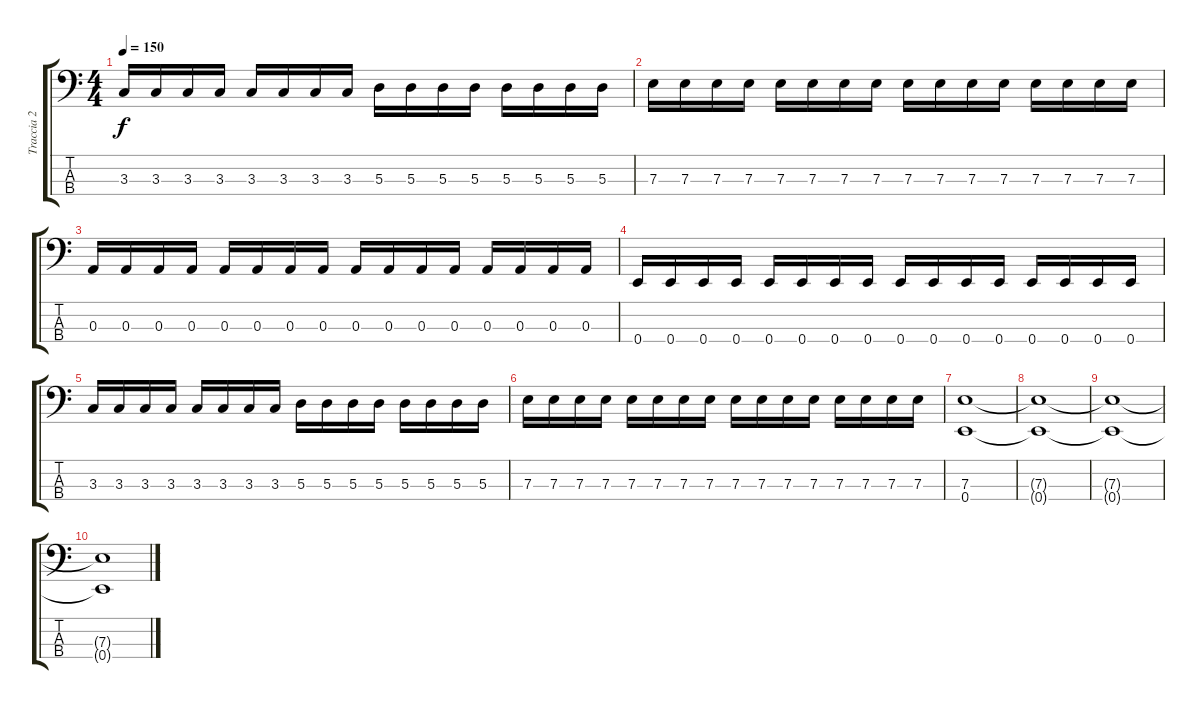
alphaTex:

\track ("Traccia 2" "Traccia 2") {instrument electricbasspick}
\staff {score tabs}
\tuning (G2 D2 A1 E1) {hide}
\ts (4 4)
\tempo 150
\clef f4
\ks c
3.3.16{dy f} 3.3.16 3.3.16 3.3.16 3.3.16 3.3.16 3.3.16 3.3.16 5.3.16 5.3.16 5.3.16 5.3.16 5.3.16 5.3.16 5.3.16 5.3.16 |
7.3.16 7.3.16 7.3.16 7.3.16 7.3.16 7.3.16 7.3.16 7.3.16 7.3.16 7.3.16 7.3.16 7.3.16 7.3.16 7.3.16 7.3.16 7.3.16 |
0.3.16 0.3.16 0.3.16 0.3.16 0.3.16 0.3.16 0.3.16 0.3.16 0.3.16 0.3.16 0.3.16 0.3.16 0.3.16 0.3.16 0.3.16 0.3.16 |
0.4.16 0.4.16 0.4.16 0.4.16 0.4.16 0.4.16 0.4.16 0.4.16 0.4.16 0.4.16 0.4.16 0.4.16 0.4.16 0.4.16 0.4.16 0.4.16 |
3.3.16 3.3.16 3.3.16 3.3.16 3.3.16 3.3.16 3.3.16 3.3.16 5.3.16 5.3.16 5.3.16 5.3.16 5.3.16 5.3.16 5.3.16 5.3.16 |
7.3.16 7.3.16 7.3.16 7.3.16 7.3.16 7.3.16 7.3.16 7.3.16 7.3.16 7.3.16 7.3.16 7.3.16 7.3.16 7.3.16 7.3.16 7.3.16 |
(7.3 0.4).1 |
(7.3{t} 0.4{t}).1{volume 0} |
(7.3{t} 0.4{t}).1 |
(7.3{t} 0.4{t}).1
